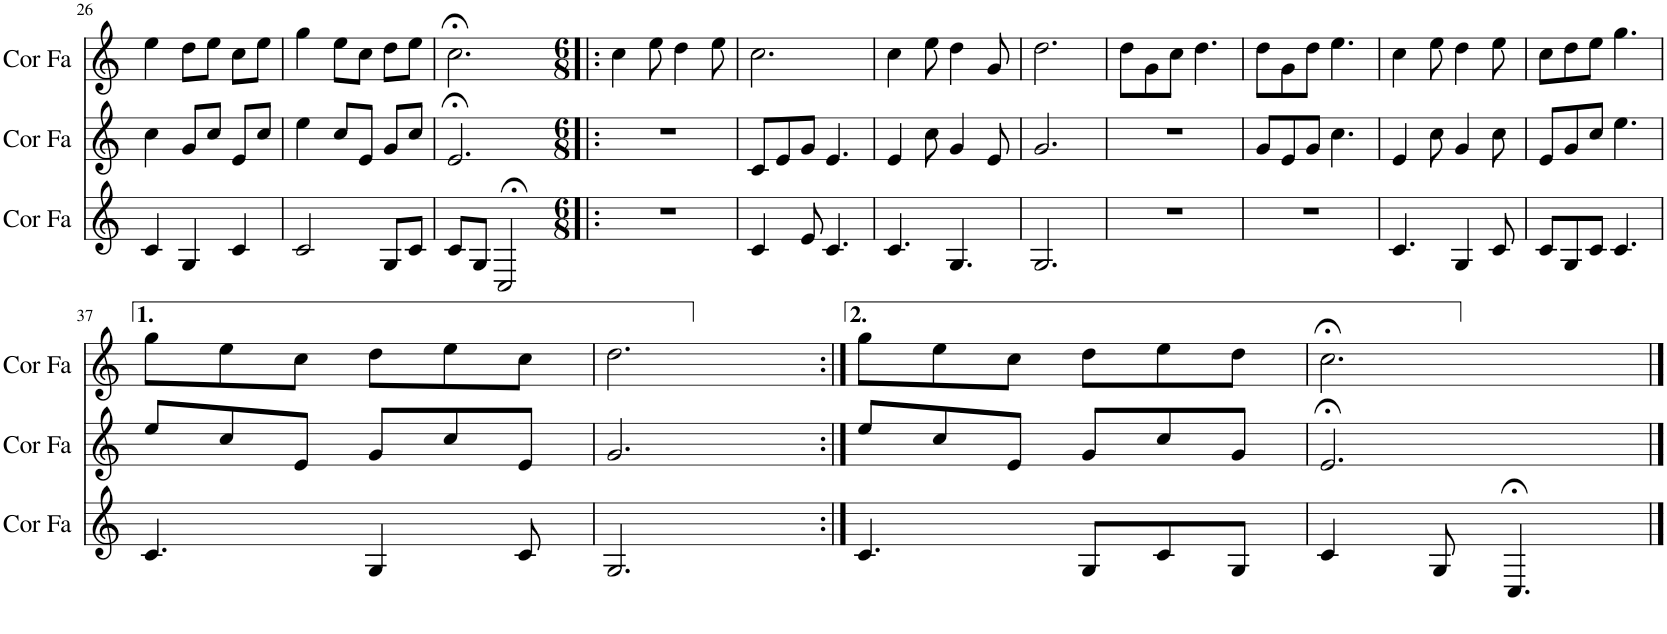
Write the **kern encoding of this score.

**kern	**kern	**kern
*part3	*part2	*part1
*staff3	*staff2	*staff1
*I"Cor en Fa	*I"Cor en Fa	*I"Cor en Fa
*I'Cor Fa	*I'Cor Fa	*I'Cor Fa
!!LO:PB:g=z
*clefG2	*clefG2	*clefG2
*Trd4c7	*Trd4c7	*Trd4c7
*k[]	*k[]	*k[]
*M3/4	*M3/4	*M3/4
=26	=26	=26
4c/	4cc\	4ee\
4G/	8g/L	8dd\L
.	8cc/J	8ee\J
4c/	8e/L	8cc\L
.	8cc/J	8ee\J
=27	=27	=27
2c/	4ee\	4gg\
.	8cc/L	8ee\L
.	8e/J	8cc\J
8G/L	8g/L	8dd\L
8c/J	8cc/J	8ee\J
=28	=28	=28
8c/L	2.e;</	2.cc;<\
8G/J	.	.
2C;</	.	.
=29!|:	=29!|:	=29!|:
*M6/8	*M6/8	*M6/8
2.r	2.r	4cc\
.	.	8ee\
.	.	4dd\
.	.	8ee\
=30	=30	=30
4c/	8c/L	2.cc\
.	8e/	.
8e/	8g/J	.
4.c/	4.e/	.
=31	=31	=31
4.c/	4e/	4cc\
.	8cc\	8ee\
4.G/	4g/	4dd\
.	8e/	8g/
=32	=32	=32
2.G/	2.g/	2.dd\
=33	=33	=33
2.r	2.r	8dd\L
.	.	8g\
.	.	8cc\J
.	.	4.dd\
=34	=34	=34
2.r	8g/L	8dd\L
.	8e/	8g\
.	8g/J	8dd\J
.	4.cc\	4.ee\
=35	=35	=35
4.c/	4e/	4cc\
.	8cc\	8ee\
4G/	4g/	4dd\
8c/	8cc\	8ee\
=36	=36	=36
8c/L	8e/L	8cc\L
8G/	8g/	8dd\
8c/J	8cc/J	8ee\J
4.c/	4.ee\	4.gg\
!!LO:LB:g=z
=37	=37	=37
4.c/	8ee/L	8gg\L
.	8cc/	8ee\
.	8e/J	8cc\J
4G/	8g/L	8dd\L
.	8cc/	8ee\
8c/	8e/J	8cc\J
=38	=38	=38
2.G/	2.g/	2.dd\
=39:|!	=39:|!	=39:|!
4.c/	8ee/L	8gg\L
.	8cc/	8ee\
.	8e/J	8cc\J
8G/L	8g/L	8dd\L
8c/	8cc/	8ee\
8G/J	8g/J	8dd\J
=40	=40	=40
4c/	2.e;</	2.cc;<\
8G/	.	.
4.C;</	.	.
==	==	==
*-	*-	*-
